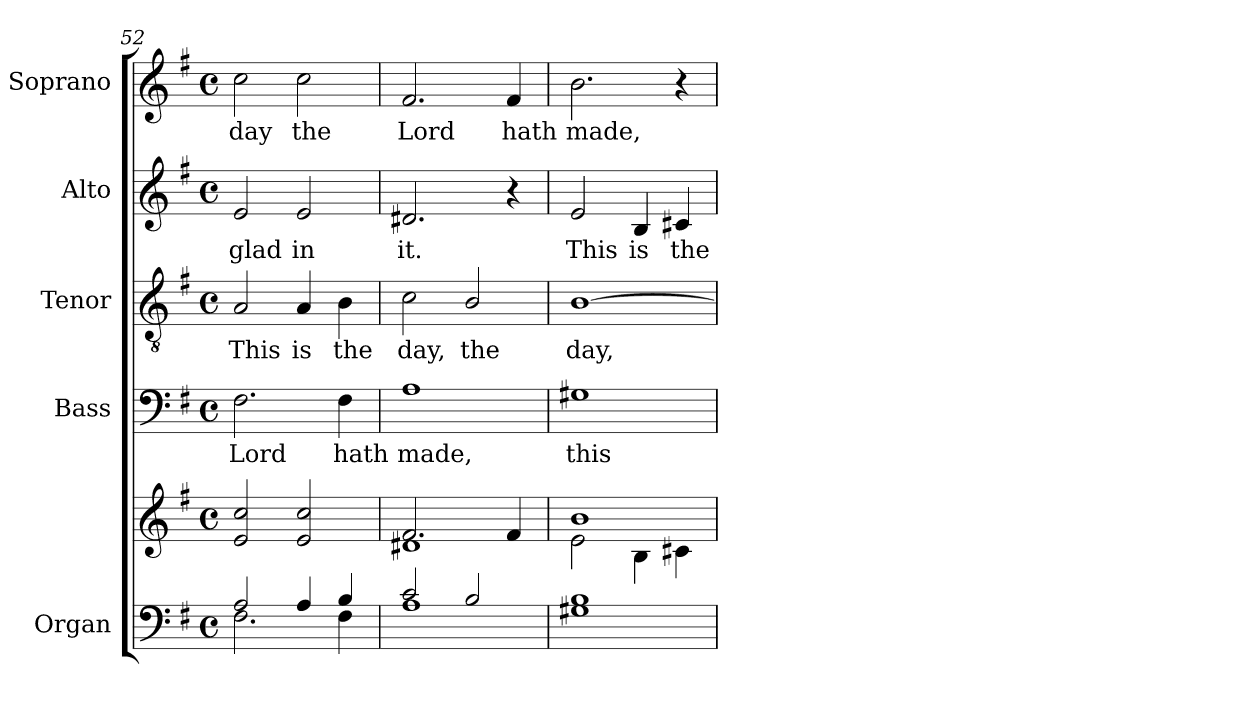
**kern	**kern	**kern	**text	**kern	**text	**kern	**text	**kern	**text
*part5	*part5	*part4	*part4	*part3	*part3	*part2	*part2	*part1	*part1
*staff6	*staff5	*staff4	*staff4	*staff3	*staff3	*staff2	*staff2	*staff1	*staff1
*I"Organ	*	*I"Bass	*	*I"Tenor	*	*I"Alto	*	*I"Soprano	*
*	*	*I'B	*	*I'T	*	*I'A	*	*I'S	*
*clefF4	*clefG2	*clefF4	*	*clefGv2	*	*clefG2	*	*clefG2	*
*k[f#]	*k[f#]	*k[f#]	*	*k[f#]	*	*k[f#]	*	*k[f#]	*
*G:	*G:	*G:	*	*G:	*	*G:	*	*G:	*
*M4/4	*M4/4	*M4/4	*	*M4/4	*	*M4/4	*	*M4/4	*
*met(c)	*met(c)	*met(c)	*	*met(c)	*	*met(c)	*	*met(c)	*
=52	=52	=52	=52	=52	=52	=52	=52	=52	=52
*^	*^	*	*	*	*	*	*	*	*
!	!	!	!	!	!LO:LY:b	!	!LO:LY:b	!	!LO:LY:b	!	!LO:LY:b
2A/	2.F#\	2e/ 2cc/	1ryy	2.F#	Lord	2A	This	2e	glad	2cc	day
!	!	!	!	!	!	!	!LO:LY:b	!	!LO:LY:b	!	!LO:LY:b
4A/	.	2e/ 2cc/	.	.	.	4A	is	2e	in	2cc	the
!	!	!	!	!	!LO:LY:b	!	!LO:LY:b	!	!	!	!
4B/	4F#\	.	.	4F#	hath	4B	the	.	.	.	.
=53	=53	=53	=53	=53	=53	=53	=53	=53	=53	=53	=53
!	!	!	!	!	!LO:LY:b	!	!LO:LY:b	!	!LO:LY:b	!	!LO:LY:b
2c/	1A\	2.f#/	1d#X\	1A	made,	2c	day,	2.d#X	it.	2.f#	Lord
!	!	!	!	!	!	!	!LO:LY:b	!	!	!	!
2B/	.	.	.	.	.	2B/	the	.	.	.	.
!	!	!	!	!	!	!	!	!	!	!	!LO:LY:b
.	.	4f#/	.	.	.	.	.	4r	.	4f#	hath
=54	=54	=54	=54	=54	=54	=54	=54	=54	=54	=54	=54
!	!	!	!	!	!LO:LY:b	!	!LO:LY:b	!	!LO:LY:b	!	!LO:LY:b
1B/	1G#X\	1b/	2e\	1G#X	this	[1B	day,	2e	This	2.b	made,
!	!	!	!	!	!	!	!	!	!LO:LY:b	!	!
.	.	.	4B\	.	.	.	.	4B	is	.	.
!	!	!	!	!	!	!	!	!	!LO:LY:b	!	!
.	.	.	4c#X\	.	.	.	.	4c#X	the	4r	.
*v	*v	*	*	*	*	*	*	*	*	*	*
*	*v	*v	*	*	*	*	*	*	*	*
=	=	=	=	=	=	=	=	=	=
*-	*-	*-	*-	*-	*-	*-	*-	*-	*-
